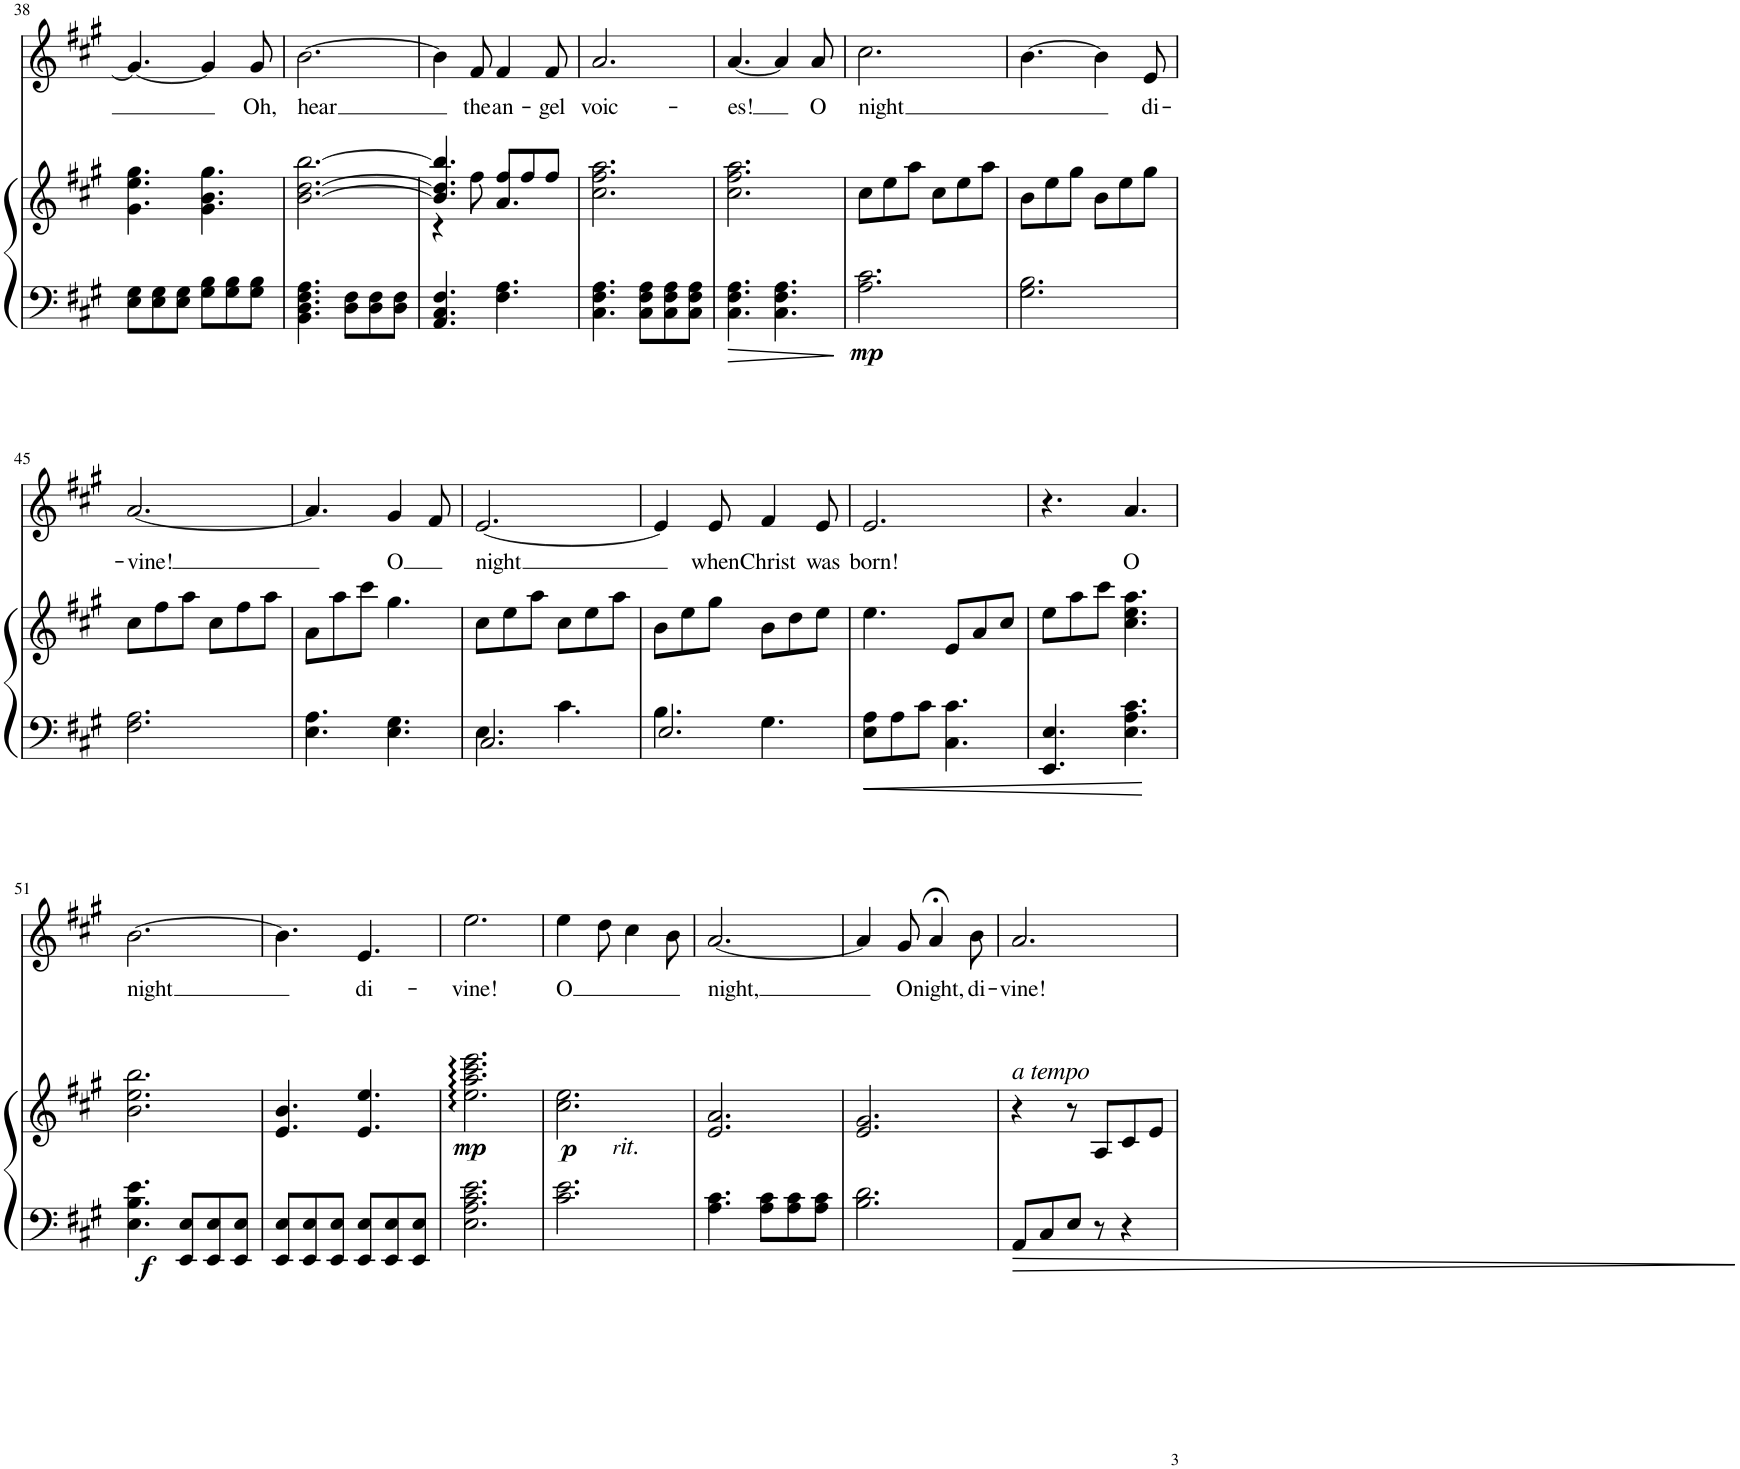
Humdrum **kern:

**kern	**kern	**dynam	**kern	**text
*part2	*part2	*part2	*part1	*part1
*staff3	*staff2	*staff2/3	*staff1	*staff1
*I"Piano	*	*	*I"Voice	*
*I'Pno	*	*	*I'V	*
!!LO:PB:g=z
*clefF4	*clefG2	*	*clefG2	*
*k[f#c#g#]	*k[f#c#g#]	*	*k[f#c#g#]	*
*M6/8	*M6/8	*	*M6/8	*
=38	=38	=38	=38	=38
8E\ 8G#\L	4.g#\ 4.ee\ 4.gg#\	.	4.g#/_	.
8E\ 8G#\	.	.	.	.
8E\ 8G#\J	.	.	.	.
8G#\ 8B\L	4.g#\ 4.b\ 4.gg#\	.	4g#/]	.
8G#\ 8B\	.	.	.	.
!	!	!	!	!LO:LY:b
8G#\ 8B\J	.	.	8g#/	Oh,
=39	=39	=39	=39	=39
!	!	!	!	!LO:LY:b
4.BB\ 4.D\ 4.F#\ 4.A\	[2.b\ [2.dd\ [2.bb\	.	[2.b\	hear
8D\ 8F#\L	.	.	.	.
8D\ 8F#\	.	.	.	.
8D\ 8F#\J	.	.	.	.
=40	=40	=40	=40	=40
*	*^	*	*	*
4.AA/ 4.C#/ 4.F#/	4.b/] 4.dd/] 4.bb/]	4r	.	4b\]	.
!	!	!	!	!	!LO:LY:b
.	.	8ff#\	.	8f#/	the
!	!	!	!	!	!LO:LY:b
4.F#\ 4.A\	4.a/	8ff#/L	.	4f#/	an-
.	.	8ff#/	.	.	.
!	!	!	!	!	!LO:LY:b
.	.	8ff#/J	.	8f#/	-gel
=41	=41	=41	=41	=41	=41
!	!	!	!	!	!LO:LY:b
*	*v	*v	*	*	*
4.C#\ 4.F#\ 4.A\	2.cc#\ 2.ff#\ 2.aa\	.	2.a/	voic-
8C#\ 8F#\ 8A\L	.	.	.	.
8C#\ 8F#\ 8A\	.	.	.	.
8C#\ 8F#\ 8A\J	.	.	.	.
=42	=42	=42	=42	=42
!	!	!	!	!LO:LY:b
4.C#\ 4.F#\ 4.A\	2.cc#\ 2.ff#\ 2.aa\	.	[4.a/	-es!
4.C#\ 4.F#\ 4.A\	.	.	4a/]	.
!	!	!	!	!LO:LY:b
.	.	.	8a/	O
=43	=43	=43	=43	=43
!	!	!LO:DY:b=2	!	!LO:LY:b
2.A\ 2.c#\	8cc#\L	mp	2.cc#\	night
.	8ee\	.	.	.
.	8aa\J	.	.	.
.	8cc#\L	.	.	.
.	8ee\	.	.	.
.	8aa\J	.	.	.
=44	=44	=44	=44	=44
2.G#\ 2.B\	8b\L	.	[4.b\	.
.	8ee\	.	.	.
.	8gg#\J	.	.	.
.	8b\L	.	4b\]	.
.	8ee\	.	.	.
!	!	!	!	!LO:LY:b
.	8gg#\J	.	8e/	di-
!!LO:LB:g=z
=45	=45	=45	=45	=45
!	!	!	!	!LO:LY:b
2.F#\ 2.A\	8cc#\L	.	[2.a/	-vine!
.	8ff#\	.	.	.
.	8aa\J	.	.	.
.	8cc#\L	.	.	.
.	8ff#\	.	.	.
.	8aa\J	.	.	.
=46	=46	=46	=46	=46
4.E\ 4.A\	8a\L	.	4.a/]	.
.	8aa\	.	.	.
.	8ccc#\J	.	.	.
!	!	!	!	!LO:LY:b
4.E\ 4.G#\	4.gg#\	.	4g#/	O
.	.	.	8f#/	.
=47	=47	=47	=47	=47
*^	*	*	*	*
!	!	!	!	!	!LO:LY:b
2.C#/	4.E\	8cc#\L	.	[2.e/	night
.	.	8ee\	.	.	.
.	.	8aa\J	.	.	.
.	4.c#\	8cc#\L	.	.	.
.	.	8ee\	.	.	.
.	.	8aa\J	.	.	.
=48	=48	=48	=48	=48	=48
2.E/	4.B\	8b\L	.	4e/]	.
.	.	8ee\	.	.	.
!	!	!	!	!	!LO:LY:b
.	.	8gg#\J	.	8e/	when
!	!	!	!	!	!LO:LY:b
.	4.G#\	8b\L	.	4f#/	Christ
.	.	8dd\	.	.	.
!	!	!	!	!	!LO:LY:b
.	.	8ee\J	.	8e/	was
*v	*v	*	*	*	*
=49	=49	=49	=49	=49
!	!	!	!	!LO:LY:b
8E\ 8A\L	4.ee\	.	2.e/	born!
8A\	.	.	.	.
8c#\J	.	.	.	.
4.C#\ 4.c#\	8e/L	.	.	.
.	8a/	.	.	.
.	8cc#/J	.	.	.
=50	=50	=50	=50	=50
4.EE/ 4.E/	8ee\L	.	4.r	.
.	8aa\	.	.	.
.	8ccc#\J	.	.	.
!	!	!	!	!LO:LY:b
4.E\ 4.A\ 4.c#\	4.cc#\ 4.ee\ 4.aa\	.	4.a/	O
!!LO:LB:g=z
=51	=51	=51	=51	=51
!	!	!LO:DY:b=2	!	!LO:LY:b
4.E\ 4.B\ 4.e\	2.b\ 2.ee\ 2.bb\	f	[2.b\	night
8EE/ 8E/L	.	.	.	.
8EE/ 8E/	.	.	.	.
8EE/ 8E/J	.	.	.	.
=52	=52	=52	=52	=52
8EE/ 8E/L	4.e/ 4.b/	.	4.b\]	.
8EE/ 8E/	.	.	.	.
8EE/ 8E/J	.	.	.	.
!	!	!	!	!LO:LY:b
8EE/ 8E/L	4.e/ 4.ee/	.	4.e/	di-
8EE/ 8E/	.	.	.	.
8EE/ 8E/J	.	.	.	.
=53	=53	=53	=53	=53
!	!	!LO:DY:b	!	!LO:LY:b
2.E\ 2.A\ 2.c#\ 2.e\	2.ee\: 2.aa\: 2.ccc#\: 2.eee\:	mp	2.ee\	-vine!
=54	=54	=54	=54	=54
!LO:TX:a:i:t=r	!	!	!	!
!LO:TX:a:t=it	!	!	!	!
!LO:TX:a:t=.	!	!	!	!
!	!	!LO:DY:b	!	!LO:LY:b
2.c#\ 2.e\	2.cc#\ 2.ee\	p	4ee\	O
.	.	.	8dd\	.
.	.	.	4cc#\	.
.	.	.	8b\	.
=55	=55	=55	=55	=55
!	!	!	!	!LO:LY:b
4.A\ 4.c#\	2.e/ 2.a/	.	[2.a/	night,
8A\ 8c#\L	.	.	.	.
8A\ 8c#\	.	.	.	.
8A\ 8c#\J	.	.	.	.
=56	=56	=56	=56	=56
2.B\ 2.d\	2.e/ 2.g#/	.	4a/]	.
!	!	!	!	!LO:LY:b
.	.	.	8g#/	O
!	!	!	!	!LO:LY:b
.	.	.	4a;</	night,
!	!	!	!	!LO:LY:b
.	.	.	8b\	di-
=57	=57	=57	=57	=57
!	!	!	!LO:TX:b:i:t=a tempo	!
!	!	!	!	!LO:LY:b
8AA/L	4r	.	2.a/	-vine!
8C#/	.	.	.	.
8E/J	8r	.	.	.
8r	8A/L	.	.	.
4r	8c#/	.	.	.
.	8e/J	.	.	.
=	=	=	=	=
*-	*-	*-	*-	*-
